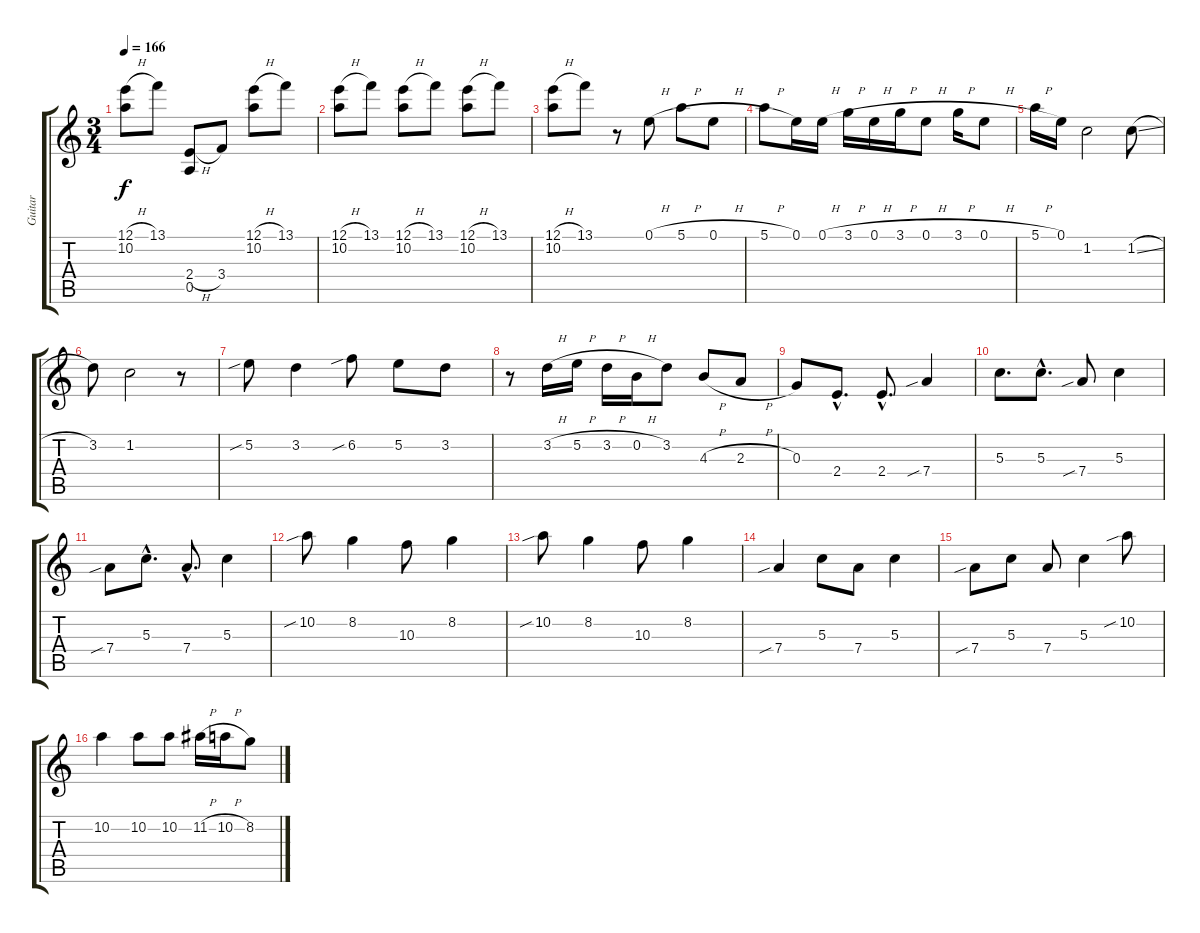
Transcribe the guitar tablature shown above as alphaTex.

\track ("Guitar" "Guitar") {instrument overdrivenguitar}
\staff {score tabs}
\tuning (E4 B3 G3 D3 A2 E2) {hide}
\ts (3 4)
\tempo 166
\clef g2
\ks c
(12.1{h} 10.2).8{dy f} 13.1.8 (2.4{h} 0.5).8 3.4.8 (12.1{h} 10.2).8 13.1.8 |
(12.1{h} 10.2).8 13.1.8 (12.1{h} 10.2).8 13.1.8 (12.1{h} 10.2).8 13.1.8 |
(12.1{h} 10.2).8 13.1.8 r.8 0.1{h}.8 5.1{h}.8 0.1{h}.8 |
5.1{h}.8 0.1.16 0.1{h}.16 3.1{h}.16 0.1{h}.16 3.1{h}.16 0.1{h}.8 3.1{h}.16 0.1{h}.8 |
5.1{h}.16 0.1.16 1.2.2 1.2{sl}.8 |
3.2.8 1.2.2 r.8 |
5.2{sib}.8 3.2.4 6.2{sib}.8 5.2.8 3.2.8 |
r.8 3.2{h}.16 5.2{h}.16 3.2{h}.16 0.2{h}.16 3.2.8 4.3{h}.8 2.3{h}.8 |
0.3.8 2.4{hac}.8{d} 2.4{hac}.8{d} 7.4{sib}.4 |
5.3.8{d} 5.3{hac}.8{d} 7.4{sib}.8 5.3.4 |
7.4{sib}.8 5.3{hac}.8{d} 7.4{hac}.8{d} 5.3.4 |
10.2{sib}.8 8.2.4 10.3.8 8.2.4 |
10.2{sib}.8 8.2.4 10.3.8 8.2.4 |
7.4{sib}.4 5.3.8 7.4.8 5.3.4 |
7.4{sib}.8 5.3.8 7.4.8 5.3.4 10.2{sib}.8 |
10.2.4 10.2.8 10.2.8 11.2{h}.16 10.2{h}.16 8.2.8
